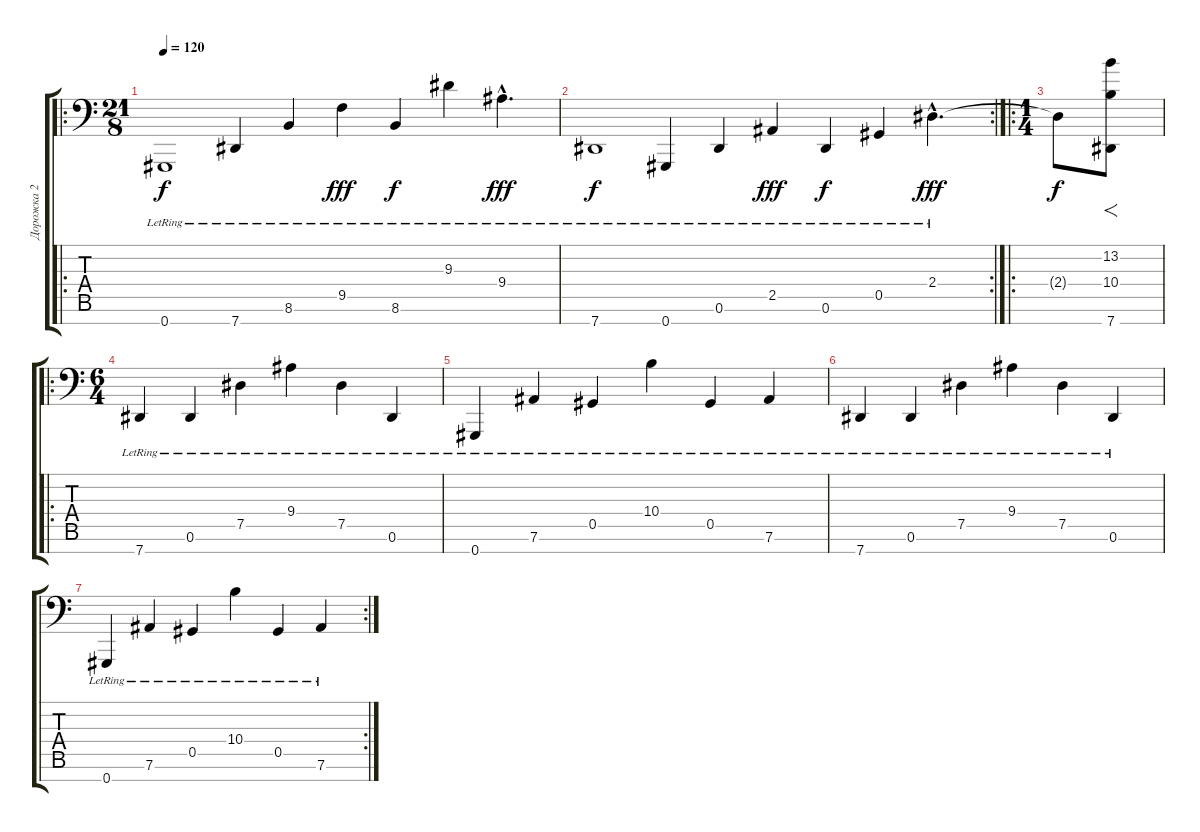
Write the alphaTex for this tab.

\track ("Дорожка 2" "Дорожка 2") {instrument acousticgrandpiano}
\staff {score tabs}
\tuning (Eb4 Bb3 Gb3 Db3 Ab2 Eb2 Ab1) {hide}
\ro
\ts (21 8)
\tempo 120
\clef f4
\ks c
0.7{lr}.1{dy f instrument acousticgrandpiano} 7.7{lr}.4 8.6{lr}.4 9.5{lr}.4{dy fff} 8.6{lr}.4{dy f} 9.3{lr}.4 9.4{hac lr}.4{d dy fff} |
\rc 2
7.7{lr}.1{dy f} 0.7{lr}.4 0.6{lr}.4 2.5{lr}.4{dy fff} 0.6{lr}.4{dy f} 0.5{lr}.4 2.4{hac lr}.4{d dy fff} |
\ro
\ts (1 4)
2.4{t}.8{dy f} (13.2 10.4 7.7).8{f} |
\ro
\ts (6 4)
7.7{lr}.4 0.6{lr}.4 7.5{lr}.4 9.4{lr}.4 7.5{lr}.4 0.6{lr}.4 |
0.7{lr}.4 7.6{lr}.4 0.5{lr}.4 10.4{lr}.4 0.5{lr}.4 7.6{lr}.4 |
7.7{lr}.4 0.6{lr}.4 7.5{lr}.4 9.4{lr}.4 7.5{lr}.4 0.6{lr}.4 |
\rc 2
0.7{lr}.4 7.6{lr}.4 0.5{lr}.4 10.4{lr}.4 0.5{lr}.4 7.6{lr}.4
